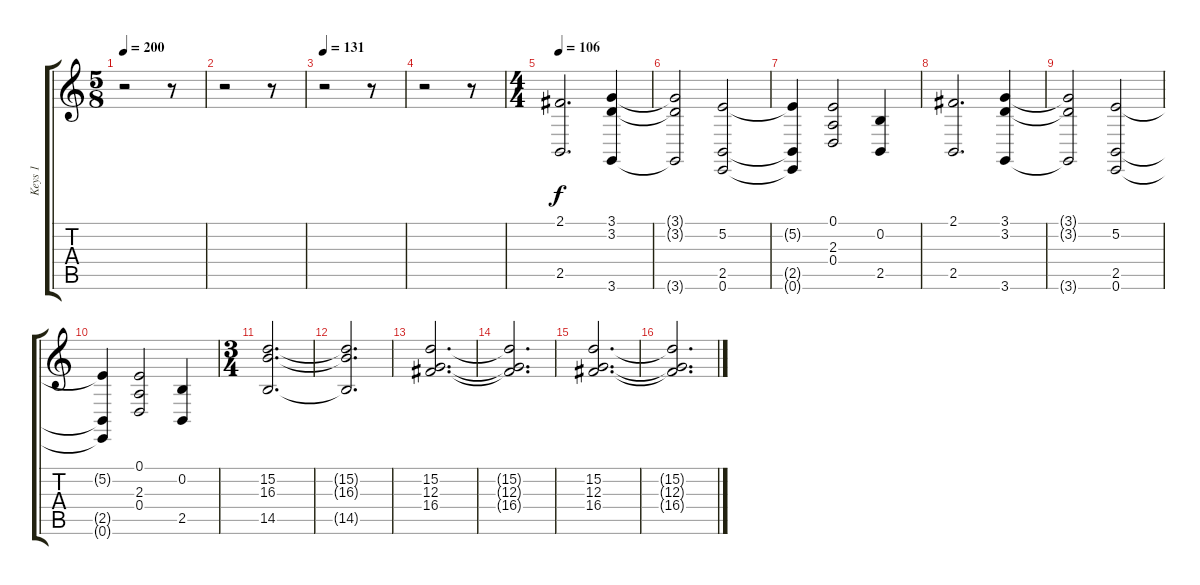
\track ("Keys 1" "Keys 1") {instrument synthstrings2}
\staff {score tabs}
\tuning (E4 B3 G3 D3 A2 E2) {hide}
\ts (5 8)
\tempo 200
\clef g2
\ks c
r.2{dy f} r.8 |
r.2 r.8 |
\tempo 131
r.2 r.8 |
r.2 r.8 |
\ts (4 4)
\tempo 106
(2.1 2.5).2{d volume 10 instrument synthstrings2} (3.1 3.2 3.6).4 |
(3.1{t} 3.2{t} 3.6{t}).2 (5.2 2.5 0.6).2 |
(5.2{t} 2.5{t} 0.6{t}).4 (0.1 2.3 0.4).2 (0.2 2.5).4 |
(2.1 2.5).2{d} (3.1 3.2 3.6).4 |
(3.1{t} 3.2{t} 3.6{t}).2 (5.2 2.5 0.6).2 |
(5.2{t} 2.5{t} 0.6{t}).4 (0.1 2.3 0.4).2 (0.2 2.5).4 |
\ts (3 4)
(15.2 16.3 14.5).2{d} |
(15.2{t} 16.3{t} 14.5{t}).2{d} |
(15.2 12.3 16.4).2{d} |
(15.2{t} 12.3{t} 16.4{t}).2{d} |
(15.2 12.3 16.4).2{d} |
(15.2{t} 12.3{t} 16.4{t}).2{d}
